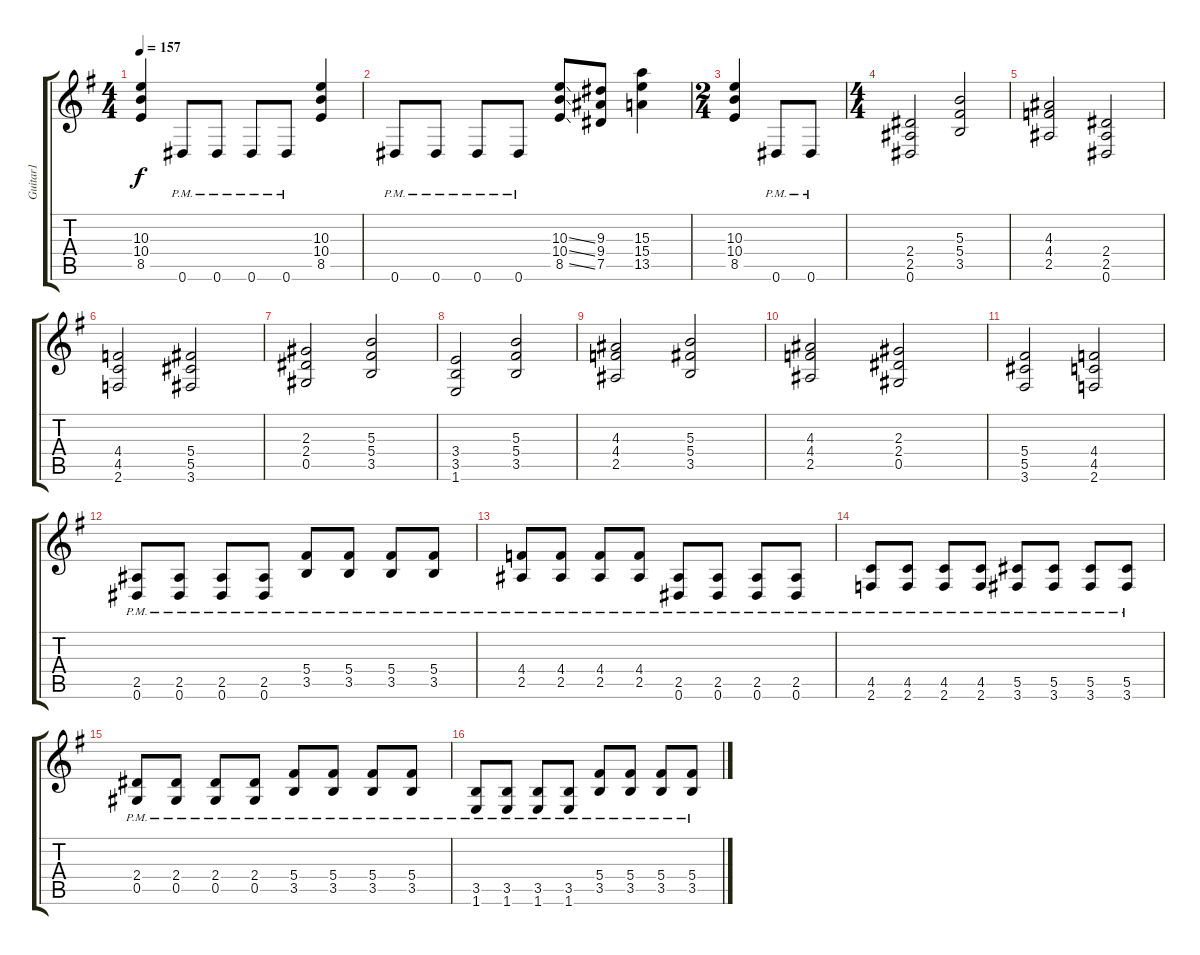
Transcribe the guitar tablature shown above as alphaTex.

\track ("Guitar1" "Guitar1") {instrument distortionguitar}
\staff {score tabs}
\tuning (Eb4 Bb3 Gb3 Db3 Ab2 Eb2) {hide}
\ts (4 4)
\tempo 157
\clef g2
\ks eminor
(10.3 10.4 8.5).4{dy f} 0.6{pm}.8 0.6{pm}.8 0.6{pm}.8 0.6{pm}.8 (10.3 10.4 8.5).4 |
0.6{pm}.8 0.6{pm}.8 0.6{pm}.8 0.6{pm}.8 (10.3{ss} 10.4{ss} 8.5{ss}).8 (9.3 9.4 7.5).8 (15.3 15.4 13.5).4 |
\ts (2 4)
(10.3 10.4 8.5).4 0.6{pm}.8 0.6{pm}.8 |
\ts (4 4)
(2.4 2.5 0.6).2 (5.3 5.4 3.5).2 |
(4.3 4.4 2.5).2 (2.4 2.5 0.6).2 |
(4.4 4.5 2.6).2 (5.4 5.5 3.6).2 |
(2.3 2.4 0.5).2 (5.3 5.4 3.5).2 |
(3.4 3.5 1.6).2 (5.3 5.4 3.5).2 |
(4.3 4.4 2.5).2 (5.3 5.4 3.5).2 |
(4.3 4.4 2.5).2 (2.3 2.4 0.5).2 |
(5.4 5.5 3.6).2 (4.4 4.5 2.6).2 |
(2.5{pm} 0.6{pm}).8 (2.5{pm} 0.6{pm}).8 (2.5{pm} 0.6{pm}).8 (2.5{pm} 0.6{pm}).8 (5.4{pm} 3.5{pm}).8 (5.4{pm} 3.5{pm}).8 (5.4{pm} 3.5{pm}).8 (5.4{pm} 3.5{pm}).8 |
(4.4{pm} 2.5{pm}).8 (4.4{pm} 2.5{pm}).8 (4.4{pm} 2.5{pm}).8 (4.4{pm} 2.5{pm}).8 (2.5{pm} 0.6{pm}).8 (2.5{pm} 0.6{pm}).8 (2.5{pm} 0.6{pm}).8 (2.5{pm} 0.6{pm}).8 |
(4.5{pm} 2.6{pm}).8 (4.5{pm} 2.6{pm}).8 (4.5{pm} 2.6{pm}).8 (4.5{pm} 2.6{pm}).8 (5.5{pm} 3.6{pm}).8 (5.5{pm} 3.6{pm}).8 (5.5{pm} 3.6{pm}).8 (5.5{pm} 3.6{pm}).8 |
(2.4{pm} 0.5{pm}).8 (2.4{pm} 0.5{pm}).8 (2.4{pm} 0.5{pm}).8 (2.4{pm} 0.5{pm}).8 (5.4{pm} 3.5{pm}).8 (5.4{pm} 3.5{pm}).8 (5.4{pm} 3.5{pm}).8 (5.4{pm} 3.5{pm}).8 |
(3.5{pm} 1.6{pm}).8 (3.5{pm} 1.6{pm}).8 (3.5{pm} 1.6{pm}).8 (3.5{pm} 1.6{pm}).8 (5.4{pm} 3.5{pm}).8 (5.4{pm} 3.5{pm}).8 (5.4{pm} 3.5{pm}).8 (5.4{pm} 3.5{pm}).8
